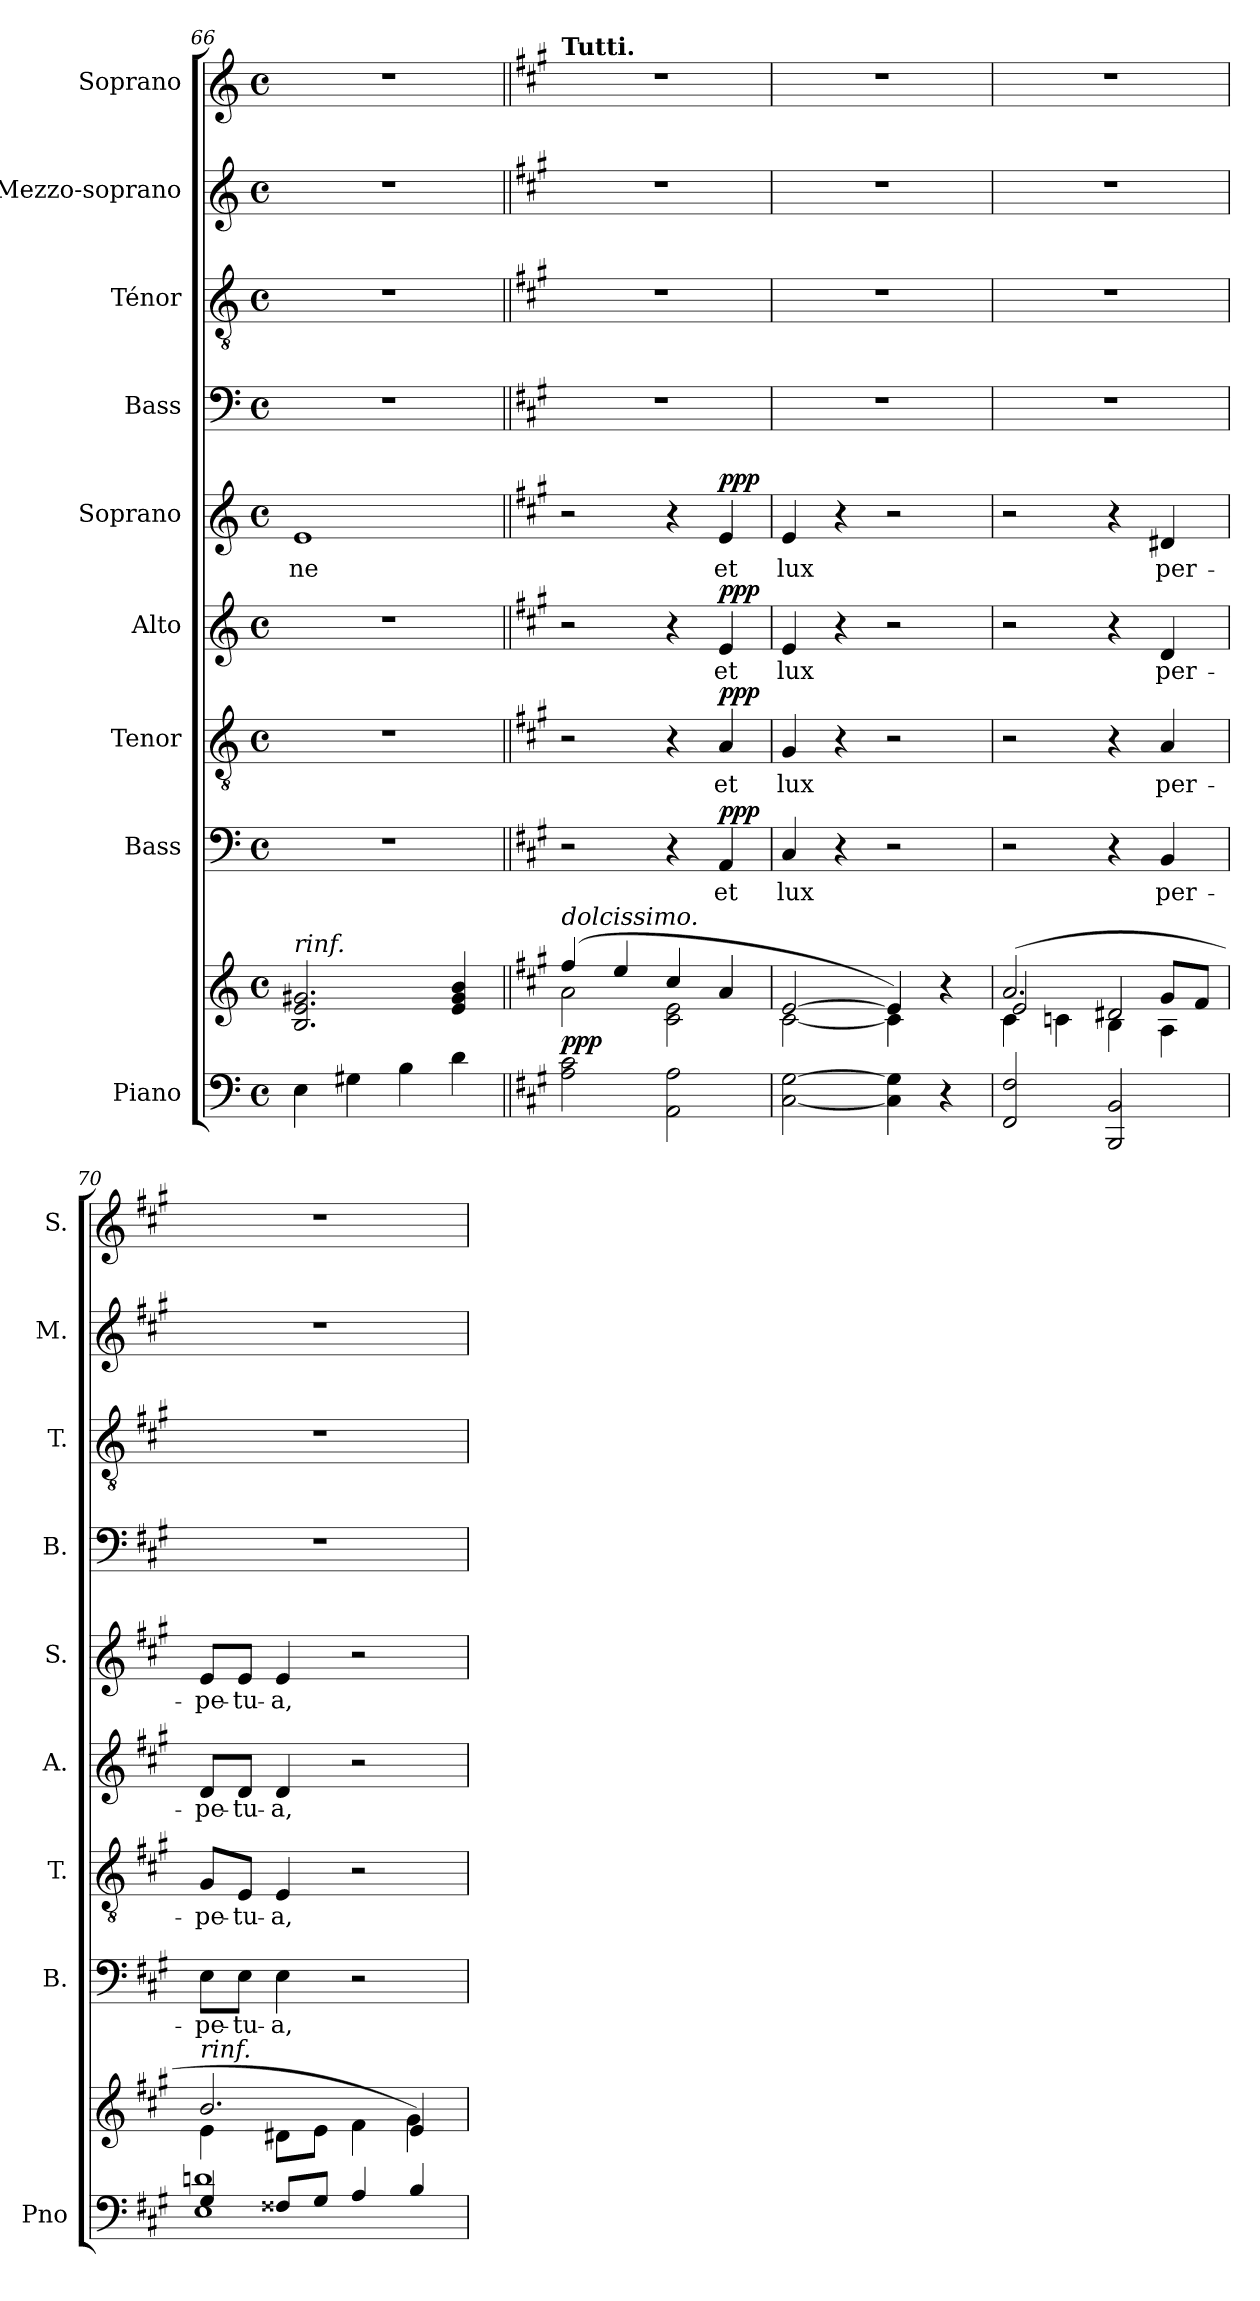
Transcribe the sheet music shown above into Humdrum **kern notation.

**kern	**kern	**dynam	**kern	**text	**dynam	**kern	**text	**dynam	**kern	**text	**dynam	**kern	**text	**dynam	**kern	**kern	**kern	**kern
*part9	*part9	*part9	*part8	*part8	*part8	*part7	*part7	*part7	*part6	*part6	*part6	*part5	*part5	*part5	*part4	*part3	*part2	*part1
*staff10	*staff9	*staff9/10	*staff8	*staff8	*staff8	*staff7	*staff7	*staff7	*staff6	*staff6	*staff6	*staff5	*staff5	*staff5	*staff4	*staff3	*staff2	*staff1
*I"Piano	*	*	*I"Bass	*	*	*I"Tenor	*	*	*I"Alto	*	*	*I"Soprano	*	*	*I"Bass	*I"Ténor	*I"Mezzo-soprano	*I"Soprano
*I'Pno	*	*	*I'B.	*	*	*I'T.	*	*	*I'A.	*	*	*I'S.	*	*	*I'B.	*I'T.	*I'M.	*I'S.
*clefF4	*clefG2	*	*clefF4	*	*	*clefGv2	*	*	*clefG2	*	*	*clefG2	*	*	*clefF4	*clefGv2	*clefG2	*clefG2
*	*	*	*	*	*	*	*	*	*ITrd2c3	*	*	*	*	*	*	*	*	*
*k[]	*k[]	*	*k[]	*	*	*k[]	*	*	*k[f#c#g#]	*	*	*k[]	*	*	*k[]	*k[]	*k[]	*k[]
*M4/4	*M4/4	*	*M4/4	*	*	*M4/4	*	*	*M4/4	*	*	*M4/4	*	*	*M4/4	*M4/4	*M4/4	*M4/4
*met(c)	*met(c)	*	*met(c)	*	*	*met(c)	*	*	*met(c)	*	*	*met(c)	*	*	*met(c)	*met(c)	*met(c)	*met(c)
=66	=66	=66	=66	=66	=66	=66	=66	=66	=66	=66	=66	=66	=66	=66	=66	=66	=66	=66
!	!LO:TX:a:i:t=rinf.	!	!	!	!	!	!	!	!	!	!	!	!	!	!	!	!	!
!	!	!	!	!	!	!	!	!	!	!	!	!	!LO:LY:b	!	!	!	!	!
4E\	2.B/ 2.e/ 2.g#X/	.	1r	.	.	1r	.	.	1r	.	.	1e	-ne	.	1r	1r	1r	1r
4G#X\	.	.	.	.	.	.	.	.	.	.	.	.	.	.	.	.	.	.
4B\	.	.	.	.	.	.	.	.	.	.	.	.	.	.	.	.	.	.
4d\	4e/ 4g#/ 4b/	.	.	.	.	.	.	.	.	.	.	.	.	.	.	.	.	.
=67||	=67||	=67||	=67||	=67||	=67||	=67||	=67||	=67||	=67||	=67||	=67||	=67||	=67||	=67||	=67||	=67||	=67||	=67||
*k[f#c#g#]	*k[f#c#g#]	*	*k[f#c#g#]	*	*	*k[f#c#g#]	*	*	*k[f#c#g#d#a#e#]	*	*	*k[f#c#g#]	*	*	*k[f#c#g#]	*k[f#c#g#]	*k[f#c#g#]	*k[f#c#g#]
*	*^	*	*	*	*	*	*	*	*	*	*	*	*	*	*	*	*	*
!	!	!	!	!	!	!	!	!	!	!	!	!	!	!	!	!	!	!	!LO:TX:a:B:t=Tutti.
!	!LO:TX:a:i:t=dolcissimo.	!	!	!	!	!	!	!	!	!	!	!	!	!	!	!	!	!	!
!	!	!	!LO:DY:a=2	!	!	!	!	!	!	!	!	!	!	!	!	!	!	!	!
2A\ 2c#\	(4ff#/	2a\	ppp	2r	.	.	2r	.	.	2r	.	.	2r	.	.	1r	1r	1r	1r
.	4ee/	.	.	.	.	.	.	.	.	.	.	.	.	.	.	.	.	.	.
2AA\ 2A\	4cc#/	2c#\ 2e\	.	4r	.	.	4r	.	.	4r	.	.	4r	.	.	.	.	.	.
!	!	!	!	!	!LO:LY:b	!LO:DY:a	!	!LO:LY:b	!LO:DY:a	!	!LO:LY:b	!LO:DY:a	!	!LO:LY:b	!LO:DY:a	!	!	!	!
.	4a/	.	.	4AA/	et	ppp	4A/	et	ppp	4c#i/	et	ppp	4e/	et	ppp	.	.	.	.
=68	=68	=68	=68	=68	=68	=68	=68	=68	=68	=68	=68	=68	=68	=68	=68	=68	=68	=68	=68
!	!	!	!	!	!LO:LY:b	!	!	!LO:LY:b	!	!	!LO:LY:b	!	!	!LO:LY:b	!	!	!	!	!
[2C#\ [2G#\	[2e/	[2c#\	.	4C#/	lux	.	4G#/	lux	.	4c#i/	lux	.	4e/	lux	.	1r	1r	1r	1r
.	.	.	.	4r	.	.	4r	.	.	4r	.	.	4r	.	.	.	.	.	.
4C#\] 4G#\]	4e/])	4c#\]	.	2r	.	.	2r	.	.	2r	.	.	2r	.	.	.	.	.	.
4r	4r	4ryy	.	.	.	.	.	.	.	.	.	.	.	.	.	.	.	.	.
=69	=69	=69	=69	=69	=69	=69	=69	=69	=69	=69	=69	=69	=69	=69	=69	=69	=69	=69	=69
*	*	*^	*	*	*	*	*	*	*	*	*	*	*	*	*	*	*	*	*
2FF#/ 2F#/	(2.a/	4c#\	2e/	.	2r	.	.	2r	.	.	2r	.	.	2r	.	.	1r	1r	1r	1r
.	.	4cn\	.	.	.	.	.	.	.	.	.	.	.	.	.	.	.	.	.	.
2BBB/ 2BB/	.	4B\	2d#X/	.	4r	.	.	4r	.	.	4r	.	.	4r	.	.	.	.	.	.
!	!	!	!	!	!	!LO:LY:b	!	!	!LO:LY:b	!	!	!LO:LY:b	!	!	!LO:LY:b	!	!	!	!	!
.	8g#/L	4A\	.	.	4BB/	per-	.	4A/	per-	.	4Bi/	per-	.	4d#X/	per-	.	.	.	.	.
.	8f#/J	.	.	.	.	.	.	.	.	.	.	.	.	.	.	.	.	.	.	.
*	*	*v	*v	*	*	*	*	*	*	*	*	*	*	*	*	*	*	*	*	*
=70	=70	=70	=70	=70	=70	=70	=70	=70	=70	=70	=70	=70	=70	=70	=70	=70	=70	=70	=70
*^	*	*	*	*	*	*	*	*	*	*	*	*	*	*	*	*	*	*	*
!	!	!LO:TX:a:i:t=rinf.	!	!	!	!	!	!	!	!	!	!	!	!	!	!	!	!	!	!
!	!	!	!	!	!	!LO:LY:b	!	!	!LO:LY:b	!	!	!LO:LY:b	!	!	!LO:LY:b	!	!	!	!	!
4G#/	1E 1dn	2.b/	4e\	.	8E\L	-pe-	.	8G#/L	-pe-	.	8Bi/L	-pe-	.	8e/L	-pe-	.	1r	1r	1r	1r
!	!	!	!	!	!	!LO:LY:b	!	!	!LO:LY:b	!	!	!LO:LY:b	!	!	!LO:LY:b	!	!	!	!	!
.	.	.	.	.	8E\J	-tu-	.	8E/J	-tu-	.	8Bi/J	-tu-	.	8e/J	-tu-	.	.	.	.	.
!	!	!	!	!	!	!LO:LY:b	!	!	!LO:LY:b	!	!	!LO:LY:b	!	!	!LO:LY:b	!	!	!	!	!
8F##X/L	.	.	8d#X\L	.	4E\	-a,	.	4E/	-a,	.	4Bi/	-a,	.	4e/	-a,	.	.	.	.	.
8G#/J	.	.	8e\J	.	.	.	.	.	.	.	.	.	.	.	.	.	.	.	.	.
4A/	.	.	4f#\	.	2r	.	.	2r	.	.	2r	.	.	2r	.	.	.	.	.	.
4B/	.	4e/)	4g#\	.	.	.	.	.	.	.	.	.	.	.	.	.	.	.	.	.
*v	*v	*	*	*	*	*	*	*	*	*	*	*	*	*	*	*	*	*	*	*
*	*v	*v	*	*	*	*	*	*	*	*	*	*	*	*	*	*	*	*	*
=	=	=	=	=	=	=	=	=	=	=	=	=	=	=	=	=	=	=
*-	*-	*-	*-	*-	*-	*-	*-	*-	*-	*-	*-	*-	*-	*-	*-	*-	*-	*-
